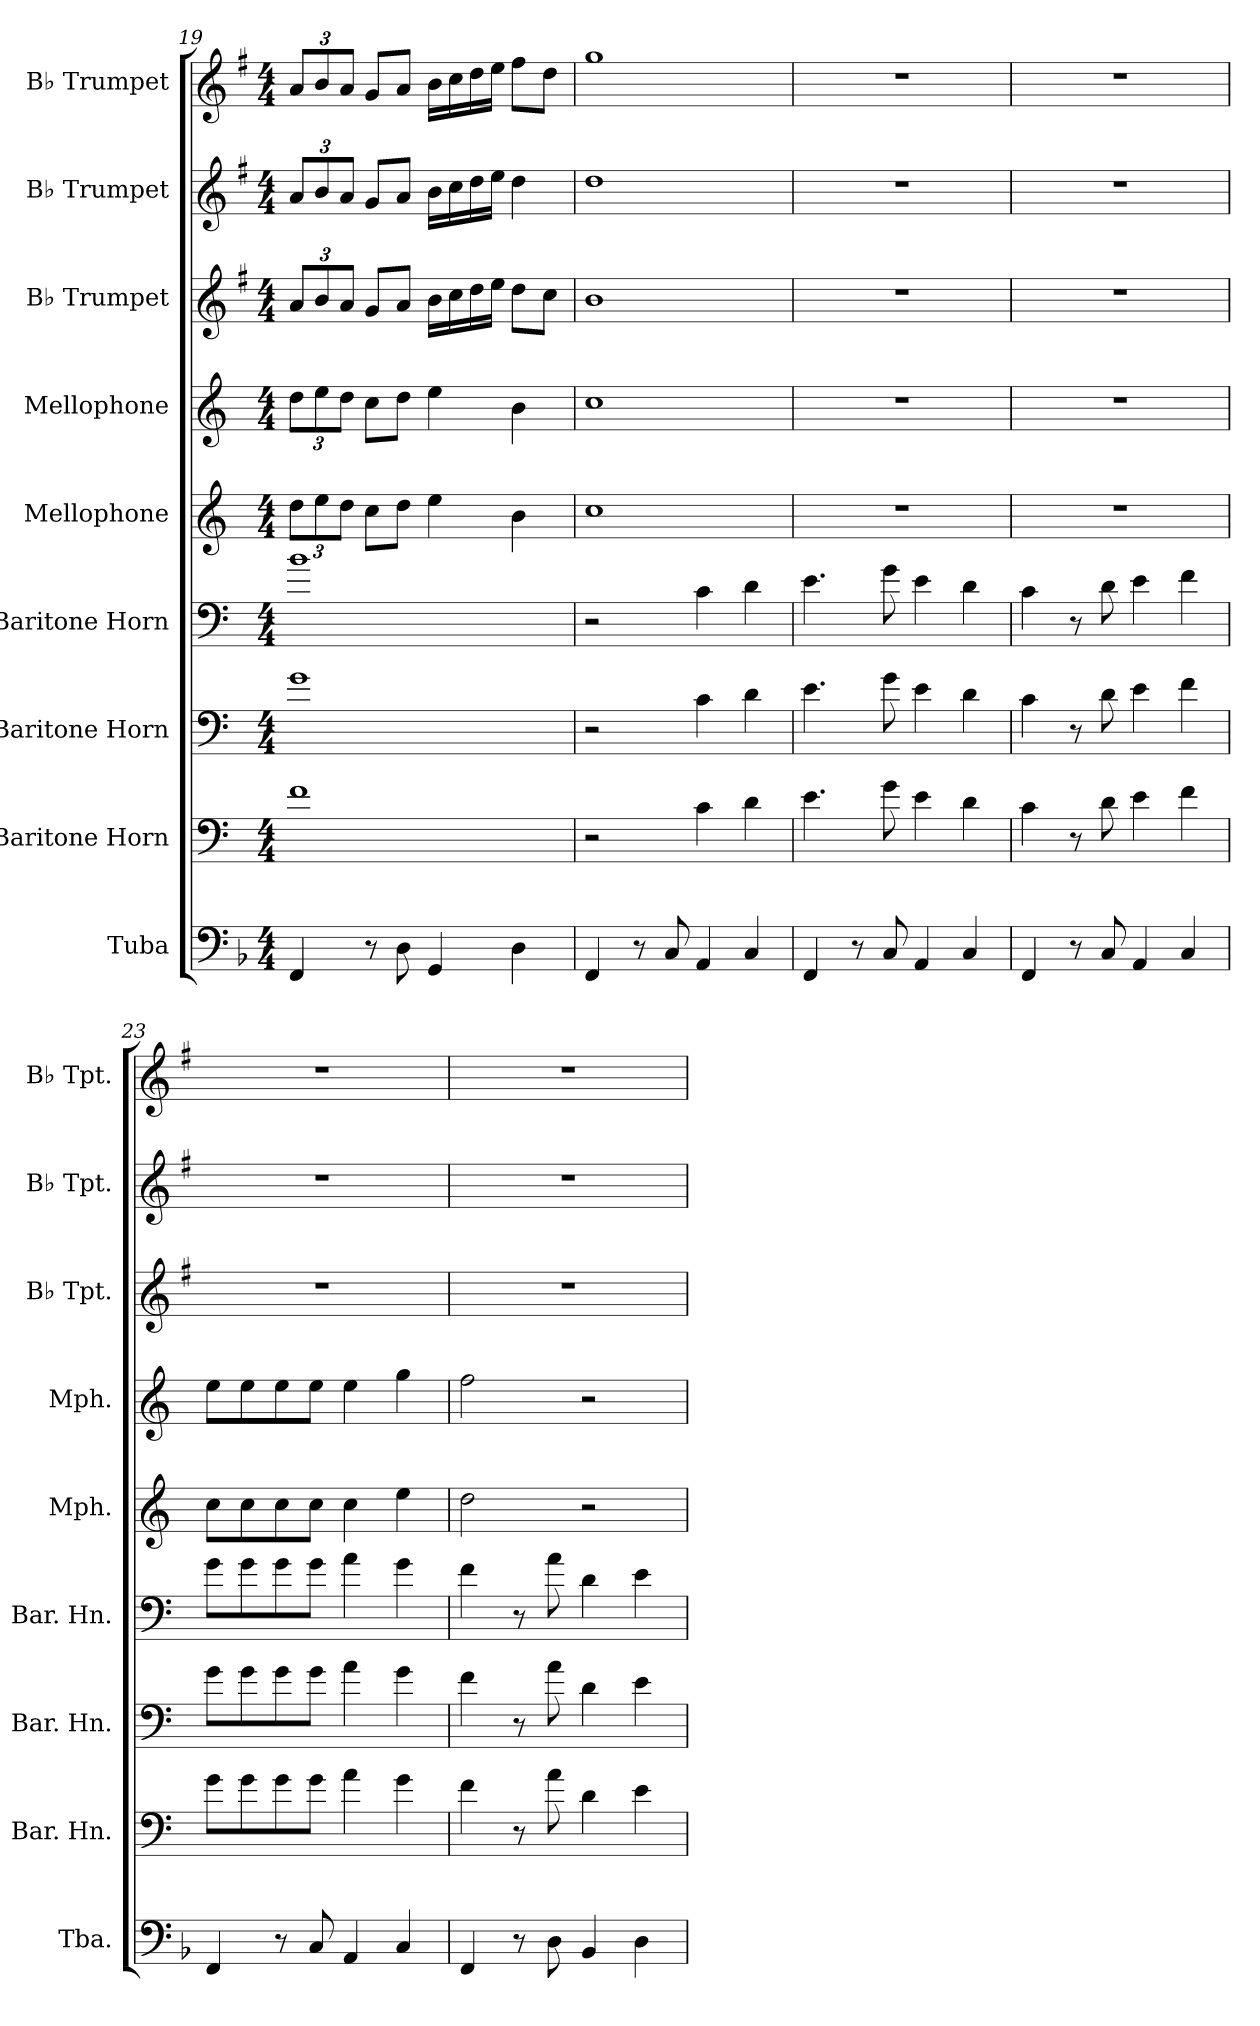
**kern	**kern	**kern	**kern	**kern	**kern	**kern	**kern	**kern
*part9	*part8	*part7	*part6	*part5	*part4	*part3	*part2	*part1
*staff9	*staff8	*staff7	*staff6	*staff5	*staff4	*staff3	*staff2	*staff1
*I"Tuba	*I"Baritone Horn	*I"Baritone Horn	*I"Baritone Horn	*I"Mellophone	*I"Mellophone	*I"B♭ Trumpet	*I"B♭ Trumpet	*I"B♭ Trumpet
*I'Tba.	*I'Bar. Hn.	*I'Bar. Hn.	*I'Bar. Hn.	*I'Mph.	*I'Mph.	*I'B♭ Tpt.	*I'B♭ Tpt.	*I'B♭ Tpt.
*clefF4	*clefF4	*clefF4	*clefF4	*clefG2	*clefG2	*clefG2	*clefG2	*clefG2
*	*ITrd4c7	*ITrd4c7	*ITrd4c7	*ITrd4c7	*ITrd4c7	*ITrd1c2	*ITrd1c2	*ITrd1c2
*k[b-]	*k[b-]	*k[b-]	*k[b-]	*k[b-]	*k[b-]	*k[b-]	*k[b-]	*k[b-]
*M4/4	*M4/4	*M4/4	*M4/4	*M4/4	*M4/4	*M4/4	*M4/4	*M4/4
*	*	*	*	*Xbrackettup	*Xbrackettup	*Xbrackettup	*Xbrackettup	*Xbrackettup
=19	=19	=19	=19	=19	=19	=19	=19	=19
4FF/	1B-	1c	1e	12g\L	12g\L	12g/L	12g/L	12g/L
.	.	.	.	12a\	12a\	12a/	12a/	12a/
.	.	.	.	12g\J	12g\J	12g/J	12g/J	12g/J
8r	.	.	.	8f\L	8f\L	8f/L	8f/L	8f/L
8D\	.	.	.	8g\J	8g\J	8g/J	8g/J	8g/J
4GG/	.	.	.	4a\	4a\	16a\LL	16a\LL	16a\LL
.	.	.	.	.	.	16b-\	16b-\	16b-\
.	.	.	.	.	.	16cc\	16cc\	16cc\
.	.	.	.	.	.	16dd\JJ	16dd\JJ	16dd\JJ
4D\	.	.	.	4e\	4e\	8cc\L	4cc\	8ee\L
.	.	.	.	.	.	8b-\J	.	8cc\J
=20	=20	=20	=20	=20	=20	=20	=20	=20
4FF/	2r	2r	2r	1f	1f	1a	1cc	1ff
8r	.	.	.	.	.	.	.	.
8C/	.	.	.	.	.	.	.	.
4AA/	4F\	4F\	4F\	.	.	.	.	.
4C/	4G\	4G\	4G\	.	.	.	.	.
=21	=21	=21	=21	=21	=21	=21	=21	=21
4FF/	4.A\	4.A\	4.A\	1r	1r	1r	1r	1r
8r	.	.	.	.	.	.	.	.
8C/	8c\	8c\	8c\	.	.	.	.	.
4AA/	4A\	4A\	4A\	.	.	.	.	.
4C/	4G\	4G\	4G\	.	.	.	.	.
=22	=22	=22	=22	=22	=22	=22	=22	=22
4FF/	4F\	4F\	4F\	1r	1r	1r	1r	1r
8r	8r	8r	8r	.	.	.	.	.
8C/	8G\	8G\	8G\	.	.	.	.	.
4AA/	4A\	4A\	4A\	.	.	.	.	.
4C/	4B-\	4B-\	4B-\	.	.	.	.	.
!!LO:PB:g=z
=23	=23	=23	=23	=23	=23	=23	=23	=23
4FF/	8c\L	8c\L	8c\L	8f\L	8a\L	1r	1r	1r
.	8c\	8c\	8c\	8f\	8a\	.	.	.
8r	8c\	8c\	8c\	8f\	8a\	.	.	.
8C/	8c\J	8c\J	8c\J	8f\J	8a\J	.	.	.
4AA/	4d\	4d\	4d\	4f\	4a\	.	.	.
4C/	4c\	4c\	4c\	4a\	4cc\	.	.	.
=24	=24	=24	=24	=24	=24	=24	=24	=24
4FF/	4B-\	4B-\	4B-\	2g\	2b-\	1r	1r	1r
8r	8r	8r	8r	.	.	.	.	.
8D\	8d\	8d\	8d\	.	.	.	.	.
4BB-/	4G\	4G\	4G\	2r	2r	.	.	.
4D\	4A\	4A\	4A\	.	.	.	.	.
=	=	=	=	=	=	=	=	=
*-	*-	*-	*-	*-	*-	*-	*-	*-
